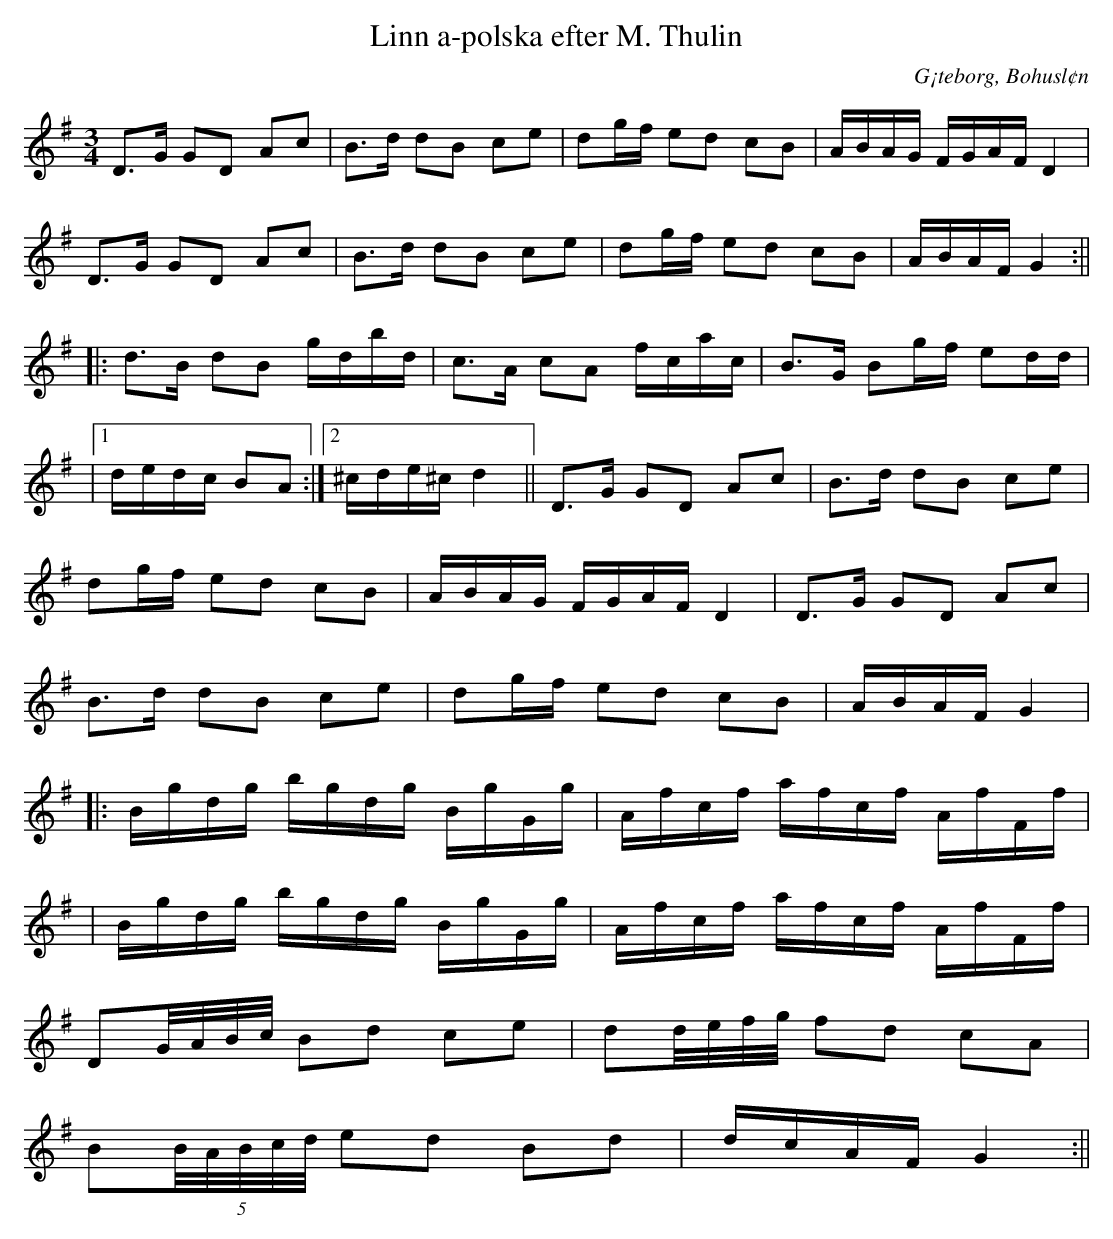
X:1
T:Linn a-polska efter M. Thulin
O:G¡teborg, Bohusl¢n
M:3/4
L:1/8
K:G
D>G GD Ac | B>d dB ce | dg/f/ ed cB | A/B/A/G/ F/G/A/F/ D2 |
D>G GD Ac | B>d dB ce | dg/f/ ed cB | A/B/A/F/ G2 :||
|:d>B dB g/d/b/d/ | c>A cA f/c/a/c/ | B>G Bg/f/ ed/d/ |
|1 d/e/d/c/ BA :|2 ^c/d/e/^c/ d2 || D>G GD Ac | B>d dB ce |
 dg/f/ ed cB | A/B/A/G/ F/G/A/F/ D2 | D>G GD Ac |
 B>d dB ce | dg/f/ ed cB | A/B/A/F/ G2 |
|: B/g/d/g/ b/g/d/g/ B/g/G/g/ | A/f/c/f/ a/f/c/f/ A/f/F/f/ |
| B/g/d/g/ b/g/d/g/ B/g/G/g/ | A/f/c/f/ a/f/c/f/ A/f/F/f/ |
DG//A//B//c// Bd ce | dd//e//f//g// fd cA |
B(5B//A//B//c//d// ed Bd | d/c/A/F/ G2 :||
